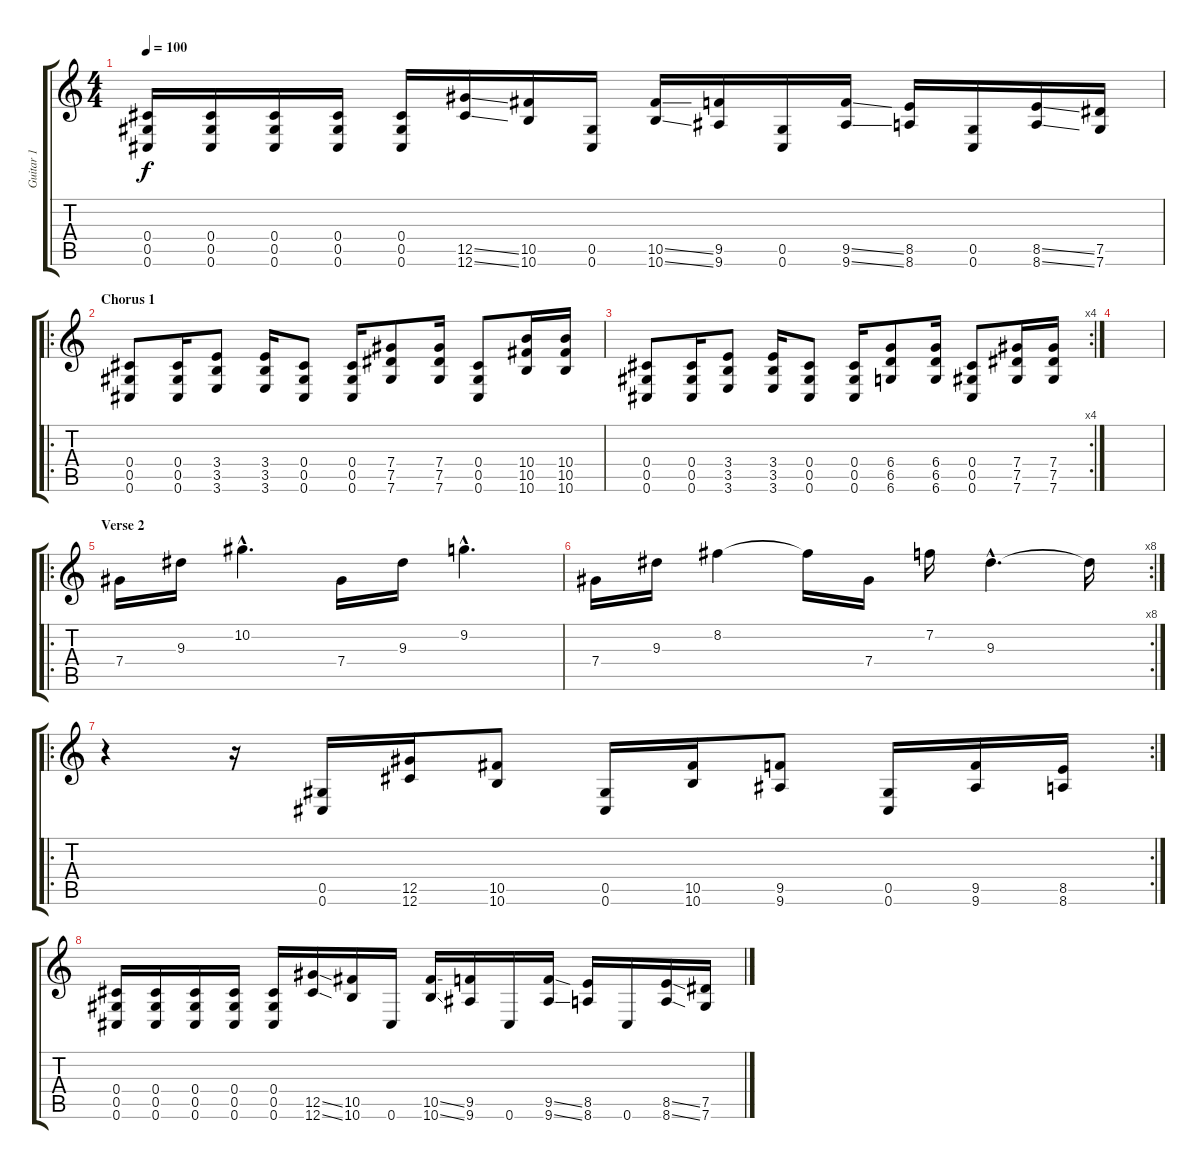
\track ("Guitar 1" "Guitar 1") {instrument distortionguitar}
\staff {score tabs}
\tuning (Eb4 Bb3 Gb3 Db3 Ab2 Db2) {hide}
\ts (4 4)
\tempo 100
\clef g2
\ks c
(0.4 0.5 0.6).16{dy f} (0.4 0.5 0.6).16 (0.4 0.5 0.6).16 (0.4 0.5 0.6).16 (0.4 0.5 0.6).16 (12.5{ss} 12.6{ss}).16 (10.5 10.6).16 (0.5 0.6).16 (10.5{ss} 10.6{ss}).16 (9.5 9.6).16 (0.5 0.6).16 (9.5{ss} 9.6{ss}).16 (8.5 8.6).16 (0.5 0.6).16 (8.5{ss} 8.6{ss}).16 (7.5 7.6).16 |
\ro
\section ("" "Chorus 1")
(0.4 0.5 0.6).8 (0.4 0.5 0.6).16 (3.4 3.5 3.6).8 (3.4 3.5 3.6).16 (0.4 0.5 0.6).8 (0.4 0.5 0.6).16 (7.4 7.5 7.6).8 (7.4 7.5 7.6).16 (0.4 0.5 0.6).8 (10.4 10.5 10.6).16 (10.4 10.5 10.6).16 |
\rc 4
(0.4 0.5 0.6).8 (0.4 0.5 0.6).16 (3.4 3.5 3.6).8 (3.4 3.5 3.6).16 (0.4 0.5 0.6).8 (0.4 0.5 0.6).16 (6.4 6.5 6.6).8 (6.4 6.5 6.6).16 (0.4 0.5 0.6).8 (7.4 7.5 7.6).16 (7.4 7.5 7.6).16 |
|
\ro
\section ("" "Verse 2")
7.4.16{volume 10 instrument electricguitarclean} 9.3.16 10.2{hac}.4{d} 7.4.16 9.3.16 9.2{hac}.4{d} |
\rc 8
7.4.16 9.3.16 8.2.4 8.2{t}.16 7.4.16 7.2.16 9.3{hac}.4{d} 9.3{t}.16 |
\ro
\rc 2
r.4{volume 13 instrument distortionguitar} r.16 (0.5 0.6).16 (12.5 12.6).16 (10.5 10.6).8 (0.5 0.6).16 (10.5 10.6).16 (9.5 9.6).8 (0.5 0.6).16 (9.5 9.6).16 (8.5 8.6).16 |
(0.4 0.5 0.6).16 (0.4 0.5 0.6).16 (0.4 0.5 0.6).16 (0.4 0.5 0.6).16 (0.4 0.5 0.6).16 (12.5{ss} 12.6{ss}).16 (10.5 10.6).16 0.6.16 (10.5{ss} 10.6{ss}).16 (9.5 9.6).16 0.6.16 (9.5{ss} 9.6{ss}).16 (8.5 8.6).16 0.6.16 (8.5{ss} 8.6{ss}).16 (7.5 7.6).16
